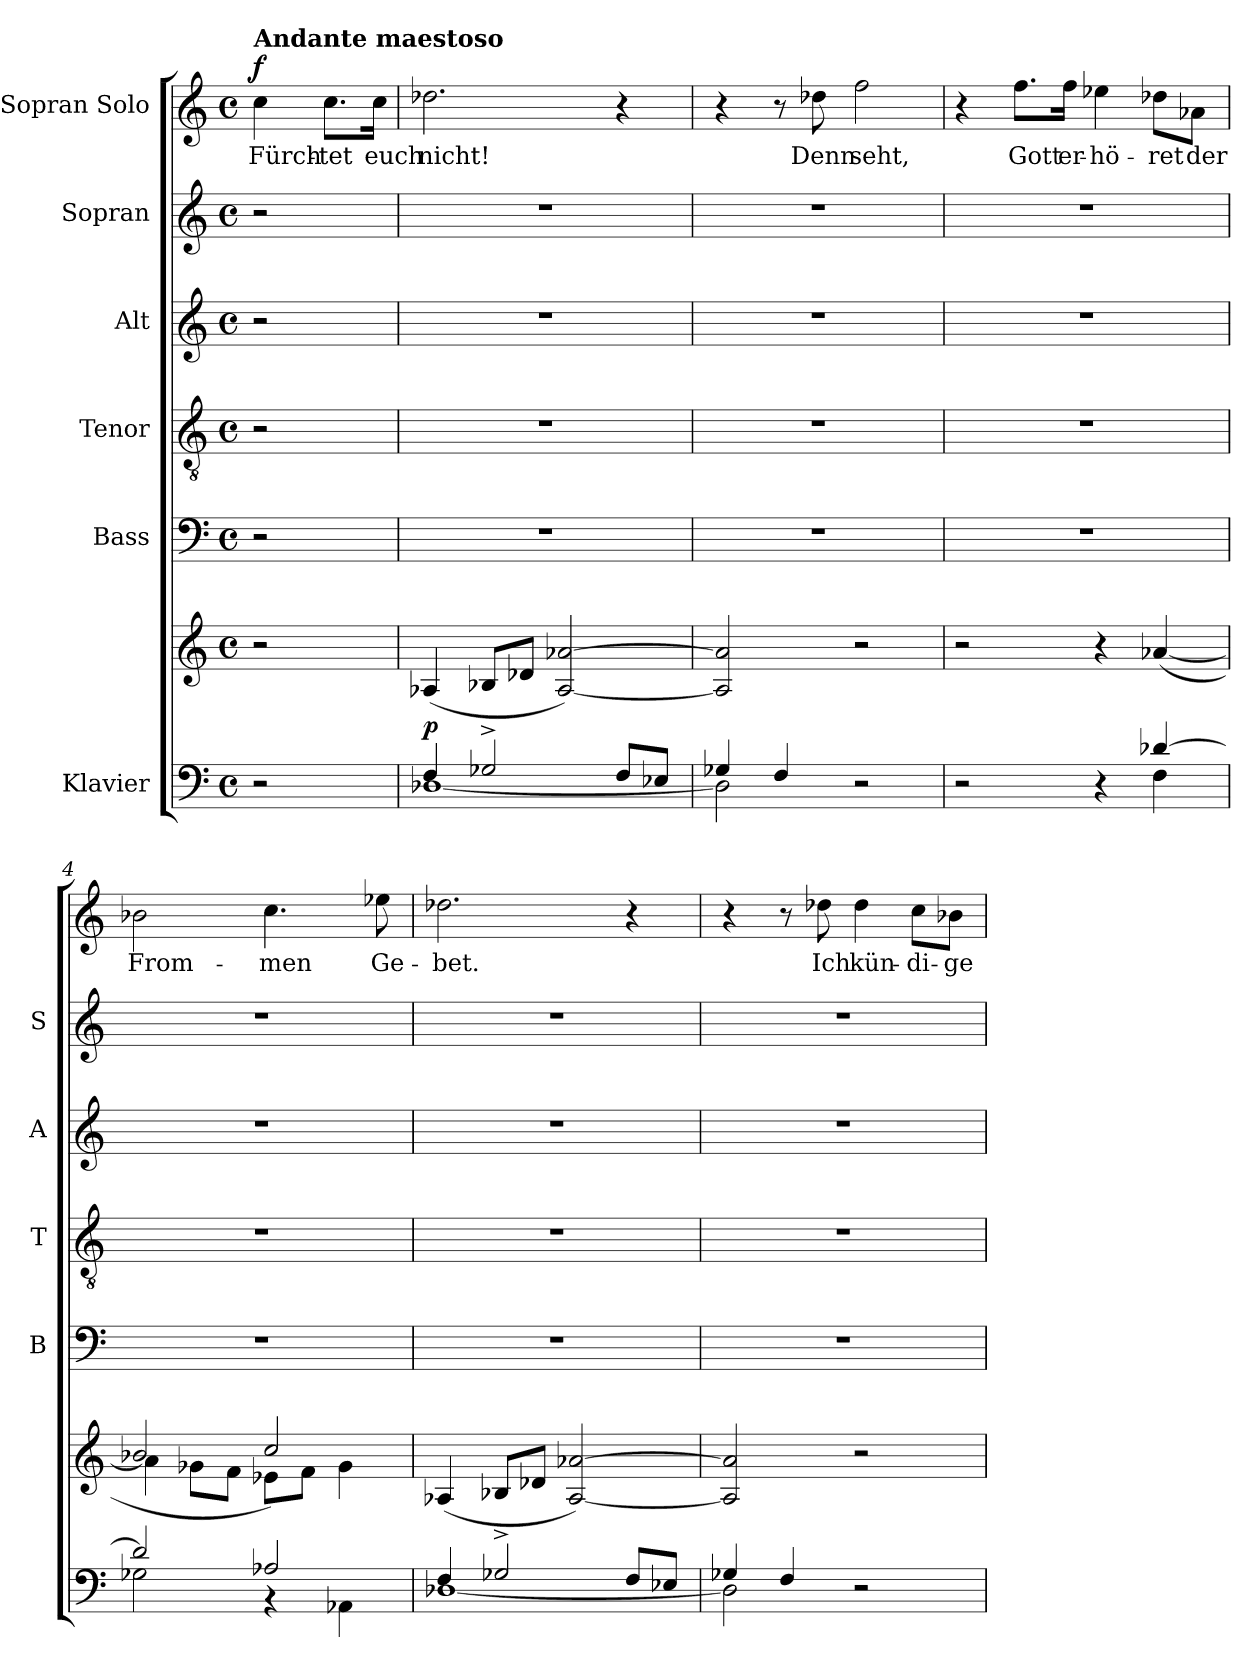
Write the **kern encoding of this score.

**kern	**kern	**dynam	**kern	**kern	**kern	**kern	**kern	**text	**dynam
*part6	*part6	*part6	*part5	*part4	*part3	*part2	*part1	*part1	*part1
*staff7	*staff6	*staff6/7	*staff5	*staff4	*staff3	*staff2	*staff1	*staff1	*staff1
*I"Klavier	*	*	*I"Bass	*I"Tenor	*I"Alt	*I"Sopran	*I"Sopran Solo	*	*
*	*	*	*I'B	*I'T	*I'A	*I'S	*	*	*
*clefF4	*clefG2	*	*clefF4	*clefGv2	*clefG2	*clefG2	*clefG2	*	*
*k[]	*k[]	*	*k[]	*k[]	*k[]	*k[]	*k[]	*	*
*M4/4	*M4/4	*	*M4/4	*M4/4	*M4/4	*M4/4	*M4/4	*	*
*met(c)	*met(c)	*	*met(c)	*met(c)	*met(c)	*met(c)	*met(c)	*	*
*MM69	*MM69	*	*MM69	*MM69	*MM69	*MM69	*MM69	*	*
=	=	=	=	=	=	=	=	=	=
!	!	!	!	!	!	!	!LO:TX:a:B:t=Andante maestoso	!	!
!	!	!	!	!	!	!	!	!LO:LY:b	!LO:DY:a
2r	2r	.	2r	2r	2r	2r	4cc\	Fürch-	f
!	!	!	!	!	!	!	!	!LO:LY:b	!
.	.	.	.	.	.	.	8.cc\L	-tet	.
!	!	!	!	!	!	!	!	!LO:LY:b	!
.	.	.	.	.	.	.	16cc\Jk	euch	.
=1	=1	=1	=1	=1	=1	=1	=1	=1	=1
*^	*	*	*	*	*	*	*	*	*
!	!	!	!LO:DY:a=2	!	!	!	!	!	!LO:LY:b	!
4F/	[1D-X	(>4A-X/	p	1r	1r	1r	1r	2.dd-X\	nicht!	.
2G-X^/	.	8B-X/L	.	.	.	.	.	.	.	.
.	.	8d-X/J	.	.	.	.	.	.	.	.
.	.	[2A-/ [2a-X/)	.	.	.	.	.	.	.	.
8F/L	.	.	.	.	.	.	.	4r	.	.
8E-X/J	.	.	.	.	.	.	.	.	.	.
=2	=2	=2	=2	=2	=2	=2	=2	=2	=2	=2
4G-X/	2D-\]	2A-/] 2a-/]	.	1r	1r	1r	1r	4r	.	.
4F/	.	.	.	.	.	.	.	8r	.	.
!	!	!	!	!	!	!	!	!	!LO:LY:b	!
.	.	.	.	.	.	.	.	8dd-X\	Denn	.
!	!	!	!	!	!	!	!	!	!LO:LY:b	!
2r	2ryy	2r	.	.	.	.	.	2ff\	seht,	.
=3	=3	=3	=3	=3	=3	=3	=3	=3	=3	=3
2r	2ryy	2r	.	1r	1r	1r	1r	4r	.	.
!	!	!	!	!	!	!	!	!	!LO:LY:b	!
.	.	.	.	.	.	.	.	8.ff\L	Gott	.
!	!	!	!	!	!	!	!	!	!LO:LY:b	!
.	.	.	.	.	.	.	.	16ff\Jk	er-	.
!	!	!	!	!	!	!	!	!	!LO:LY:b	!
4r	4ryy	4r	.	.	.	.	.	4ee-X\	-hö-	.
!	!	!	!	!	!	!	!	!	!LO:LY:b	!
[4d-X/	4F\	(>[4a-X/	.	.	.	.	.	8dd-X\L	-ret	.
!	!	!	!	!	!	!	!	!	!LO:LY:b	!
.	.	.	.	.	.	.	.	8a-X\J	der	.
=4	=4	=4	=4	=4	=4	=4	=4	=4	=4	=4
*	*	*^	*	*	*	*	*	*	*	*
!	!	!	!	!	!	!	!	!	!	!LO:LY:b	!
2d-/]	2G-X\	2b-X/	4a-\]	.	1r	1r	1r	1r	2b-X\	From-	.
.	.	.	8g-X\L	.	.	.	.	.	.	.	.
.	.	.	8f\J	.	.	.	.	.	.	.	.
!	!	!	!	!	!	!	!	!	!	!LO:LY:b	!
2A-X/	4r	2cc/)	8e-X\L	.	.	.	.	.	4.cc\	-men	.
.	.	.	8f\J	.	.	.	.	.	.	.	.
.	4AA-X\	.	4g-\	.	.	.	.	.	.	.	.
!	!	!	!	!	!	!	!	!	!	!LO:LY:b	!
.	.	.	.	.	.	.	.	.	8ee-X\	Ge-	.
*	*	*v	*v	*	*	*	*	*	*	*	*
!!LO:LB:g=z
=5	=5	=5	=5	=5	=5	=5	=5	=5	=5	=5
!	!	!	!	!	!	!	!	!	!LO:LY:b	!
4F/	[1D-X	(>4A-X/	.	1r	1r	1r	1r	2.dd-X\	-bet.	.
2G-X^/	.	8B-X/L	.	.	.	.	.	.	.	.
.	.	8d-X/J	.	.	.	.	.	.	.	.
.	.	[2A-/ [2a-X/)	.	.	.	.	.	.	.	.
8F/L	.	.	.	.	.	.	.	4r	.	.
8E-X/J	.	.	.	.	.	.	.	.	.	.
=6	=6	=6	=6	=6	=6	=6	=6	=6	=6	=6
4G-X/	2D-\]	2A-/] 2a-/]	.	1r	1r	1r	1r	4r	.	.
4F/	.	.	.	.	.	.	.	8r	.	.
!	!	!	!	!	!	!	!	!	!LO:LY:b	!
.	.	.	.	.	.	.	.	8dd-X\	Ich	.
!	!	!	!	!	!	!	!	!	!LO:LY:b	!
2r	2ryy	2r	.	.	.	.	.	4dd-\	kün-	.
!	!	!	!	!	!	!	!	!	!LO:LY:b	!
.	.	.	.	.	.	.	.	8cc\L	-di-	.
!	!	!	!	!	!	!	!	!	!LO:LY:b	!
.	.	.	.	.	.	.	.	8b-X\J	-ge	.
*v	*v	*	*	*	*	*	*	*	*	*
=	=	=	=	=	=	=	=	=	=
*-	*-	*-	*-	*-	*-	*-	*-	*-	*-
